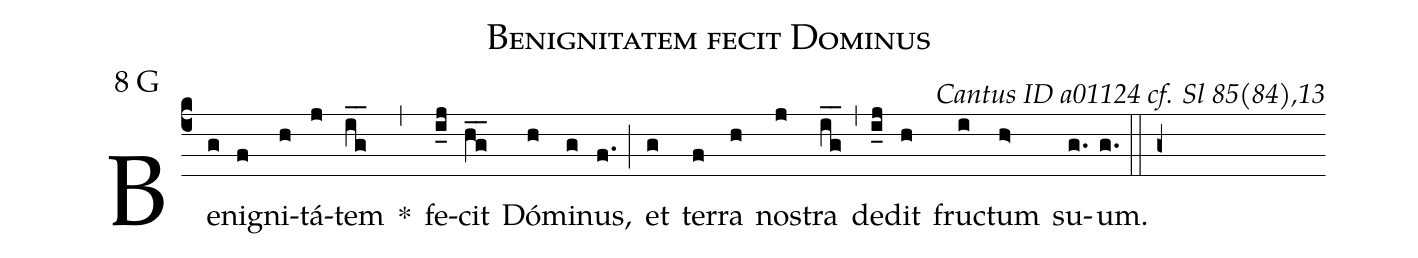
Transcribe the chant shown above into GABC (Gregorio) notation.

name: Benignitatem fecit Dominus;
mode: 8;
mode-differentia: G;
commentary: Cantus ID a01124 cf. Sl 85(84),13;
%%
(c4)

Be(g)ni(f)gni(h)tá(j)tem(ig__) *(,) fe(i_j)cit(hg__) Dó(h)mi(g)nus,(f.) (;) et(g) ter(f)ra(h) <nlba>nos(j)tra</nlba>(ig__) (,) de(i_j)dit(h) fruc(i)tum(h>) su(g.)um.(g.)

(::)

(g+)
